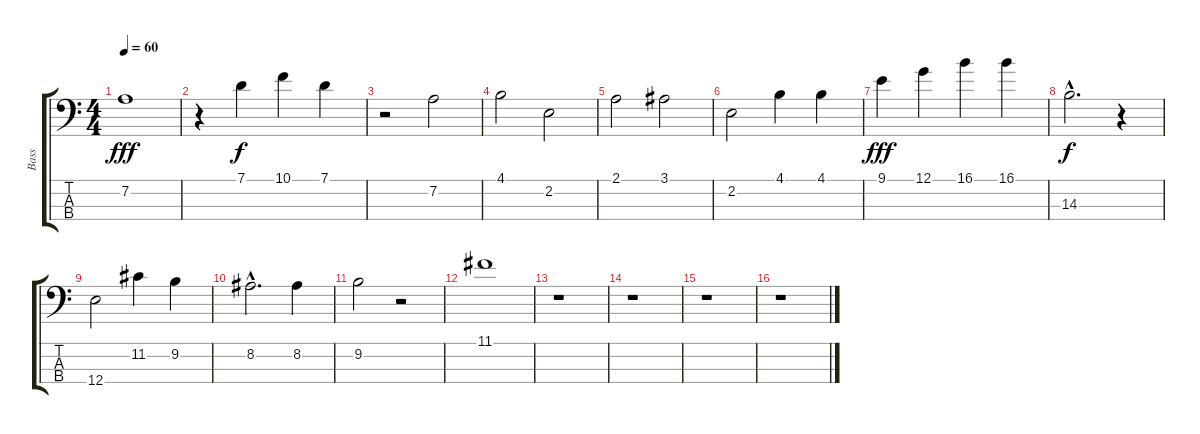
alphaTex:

\track ("Bass" "Bass") {instrument acousticbass}
\staff {score tabs}
\tuning (G2 D2 A1 E1) {hide}
\ts (4 4)
\tempo 60
\clef f4
\ks c
7.2.1{dy fff} |
r.4 7.1.4{dy f} 10.1.4 7.1.4 |
r.2 7.2.2 |
4.1.2 2.2.2 |
2.1.2 3.1.2 |
2.2.2 4.1.4 4.1.4 |
9.1.4{dy fff} 12.1.4 16.1.4 16.1.4 |
14.3{hac}.2{d dy f} r.4 |
12.4.2 11.2.4 9.2.4 |
8.2{hac}.2{d} 8.2.4 |
9.2.2 r.2 |
11.1.1 |
r.1 |
r.1 |
r.1 |
r.1
